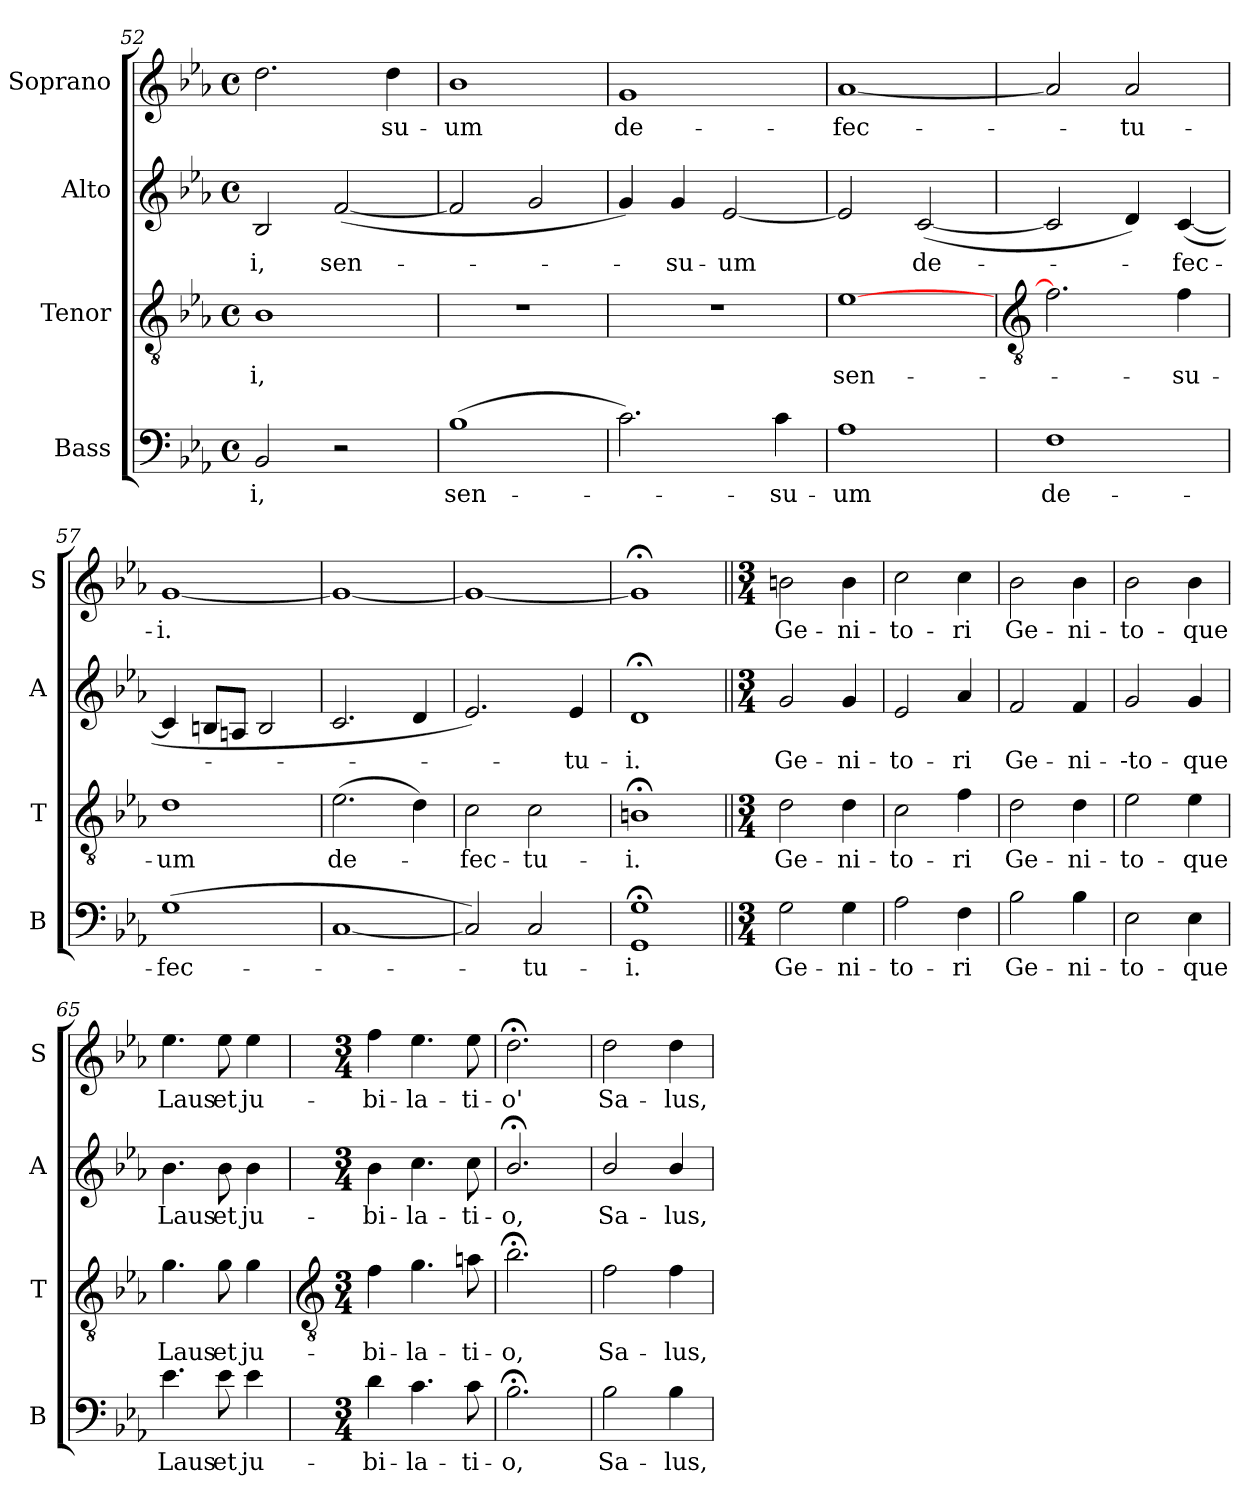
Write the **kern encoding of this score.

**kern	**text	**kern	**text	**kern	**text	**kern	**text
*part4	*part4	*part3	*part3	*part2	*part2	*part1	*part1
*staff4	*staff4	*staff3	*staff3	*staff2	*staff2	*staff1	*staff1
*I"Bass	*	*I"Tenor	*	*I"Alto	*	*I"Soprano	*
*I'B	*	*I'T	*	*I'A	*	*I'S	*
*clefF4	*	*clefGv2	*	*clefG2	*	*clefG2	*
*k[b-e-a-]	*	*k[b-e-a-]	*	*k[b-e-a-]	*	*k[b-e-a-]	*
*E-:	*	*E-:	*	*E-:	*	*E-:	*
*M4/4	*	*M4/4	*	*M4/4	*	*M4/4	*
*met(c)	*	*met(c)	*	*met(c)	*	*met(c)	*
=52	=52	=52	=52	=52	=52	=52	=52
!	!LO:LY:b	!	!LO:LY:b	!	!LO:LY:b	!	!
2BB-	-i,	1B-	-i,	2B-	-i,	2.dd	.
!	!	!	!	!	!LO:LY:b	!	!
2r	.	.	.	(<[2f	sen-	.	.
!	!	!	!	!	!	!	!LO:LY:b
.	.	.	.	.	.	4dd	su-
=53	=53	=53	=53	=53	=53	=53	=53
!	!LO:LY:b	!	!	!	!	!	!LO:LY:b
(>1B-	sen-	1r	.	2f]	.	1b-	-um
.	.	.	.	2g	.	.	.
=54	=54	=54	=54	=54	=54	=54	=54
!	!	!	!	!	!	!	!LO:LY:b
2.c)	.	1r	.	4g)	.	1g	de-
!	!	!	!	!	!LO:LY:b	!	!
.	.	.	.	4g	su-	.	.
!	!	!	!	!	!LO:LY:b	!	!
.	.	.	.	[2e-	-um	.	.
!	!LO:LY:b	!	!	!	!	!	!
4c	su-	.	.	.	.	.	.
=55	=55	=55	=55	=55	=55	=55	=55
!	!LO:LY:b	!	!LO:LY:b	!	!	!	!LO:LY:b
1A-	-um	[1e-	sen-	2e-]	.	[1a-	-fec-
!	!	!	!	!	!LO:LY:b	!	!
.	.	.	.	(<[2c	de-	.	.
!!LO:LB:g=z
=56	=56	=56	=56	=56	=56	=56	=56
*	*	*clefGv2	*	*	*	*	*
!	!LO:LY:b	!	!	!	!	!	!
1F	de-	2.f]	.	2c]	.	2a-]	.
!	!	!	!	!	!	!	!LO:LY:b
.	.	.	.	4d)	.	2a-	tu-
!	!	!	!LO:LY:b	!	!LO:LY:b	!	!
.	.	4f	su-	(<[4c	fec-	.	.
=57	=57	=57	=57	=57	=57	=57	=57
!	!LO:LY:b	!	!LO:LY:b	!	!	!	!LO:LY:b
(<1G	-fec-	1d	-um	4c]	.	[1g	-i.
.	.	.	.	8BnL	.	.	.
.	.	.	.	8AnJ	.	.	.
.	.	.	.	2B	.	.	.
=58	=58	=58	=58	=58	=58	=58	=58
!	!	!	!LO:LY:b	!	!	!	!
[1C	.	(>2.e-	de-	2.c	.	1g_	.
.	.	4d)	.	4d	.	.	.
=59	=59	=59	=59	=59	=59	=59	=59
!	!	!	!LO:LY:b	!	!	!	!
2C])	.	2c	fec-	2.e-)	.	1g_	.
!	!LO:LY:b	!	!LO:LY:b	!	!	!	!
2C	tu-	2c	-tu-	.	.	.	.
!	!	!	!	!	!LO:LY:b	!	!
.	.	.	.	4e-	tu-	.	.
=60	=60	=60	=60	=60	=60	=60	=60
!	!LO:LY:b	!	!LO:LY:b	!	!LO:LY:b	!	!
1GG;< 1G;<	-i.	1Bn;<	-i.	1d;<	-i.	1g;<]	.
=61||	=61||	=61||	=61||	=61||	=61||	=61||	=61||
*M3/4	*	*M3/4	*	*M3/4	*	*M3/4	*
!	!LO:LY:b	!	!LO:LY:b	!	!LO:LY:b	!	!LO:LY:b
2G	Ge-	2d	Ge-	2g	Ge-	2bn	Ge-
!	!LO:LY:b	!	!LO:LY:b	!	!LO:LY:b	!	!LO:LY:b
4G	-ni-	4d	-ni-	4g	-ni-	4b	-ni-
=62	=62	=62	=62	=62	=62	=62	=62
!	!LO:LY:b	!	!LO:LY:b	!	!LO:LY:b	!	!LO:LY:b
2A-	-to-	2c	-to-	2e-	-to-	2cc	-to-
!	!LO:LY:b	!	!LO:LY:b	!	!LO:LY:b	!	!LO:LY:b
4F	-ri	4f	-ri	4a-	-ri	4cc	-ri
=63	=63	=63	=63	=63	=63	=63	=63
!	!LO:LY:b	!	!LO:LY:b	!	!LO:LY:b	!	!LO:LY:b
2B-	Ge-	2d	Ge-	2f	Ge-	2b-	Ge-
!	!LO:LY:b	!	!LO:LY:b	!	!LO:LY:b	!	!LO:LY:b
4B-	-ni-	4d	-ni-	4f	-ni-	4b-	-ni-
=64	=64	=64	=64	=64	=64	=64	=64
!	!LO:LY:b	!	!LO:LY:b	!	!LO:LY:b	!	!LO:LY:b
2E-	-to-	2e-	-to-	2g	--to-	2b-	-to-
!	!LO:LY:b	!	!LO:LY:b	!	!LO:LY:b	!	!LO:LY:b
4E-	-que	4e-	-que	4g	-que	4b-	-que
=65	=65	=65	=65	=65	=65	=65	=65
!	!LO:LY:b	!	!LO:LY:b	!	!LO:LY:b	!	!LO:LY:b
4.e-	Laus	4.g	Laus	4.b-	Laus	4.ee-	Laus
!	!LO:LY:b	!	!LO:LY:b	!	!LO:LY:b	!	!LO:LY:b
8e-	et	8g	et	8b-	et	8ee-	et
!	!LO:LY:b	!	!LO:LY:b	!	!LO:LY:b	!	!LO:LY:b
4e-	ju-	4g	ju-	4b-	ju-	4ee-	ju-
!!LO:LB:g=z
=66	=66	=66	=66	=66	=66	=66	=66
*	*	*clefGv2	*	*	*	*	*
*M3/4	*	*M3/4	*	*M3/4	*	*M3/4	*
!	!LO:LY:b	!	!LO:LY:b	!	!LO:LY:b	!	!LO:LY:b
4d	-bi-	4f	-bi-	4b-	-bi-	4ff	-bi-
!	!LO:LY:b	!	!LO:LY:b	!	!LO:LY:b	!	!LO:LY:b
4.c	-la-	4.g	-la-	4.cc	-la-	4.ee-	-la-
!	!LO:LY:b	!	!LO:LY:b	!	!LO:LY:b	!	!LO:LY:b
8c	-ti-	8an	-ti-	8cc	-ti-	8ee-	-ti-
=67	=67	=67	=67	=67	=67	=67	=67
!	!LO:LY:b	!	!LO:LY:b	!	!LO:LY:b	!	!LO:LY:b
2.B-;<	-o,	2.b-;<	-o,	2.b-;</	-o,	2.dd;<	-o'
=68	=68	=68	=68	=68	=68	=68	=68
!	!LO:LY:b	!	!LO:LY:b	!	!LO:LY:b	!	!LO:LY:b
2B-	Sa-	2f	Sa-	2b-/	Sa-	2dd	Sa-
!	!LO:LY:b	!	!LO:LY:b	!	!LO:LY:b	!	!LO:LY:b
4B-	-lus,	4f	-lus,	4b-/	-lus,	4dd	-lus,
=	=	=	=	=	=	=	=
*-	*-	*-	*-	*-	*-	*-	*-
